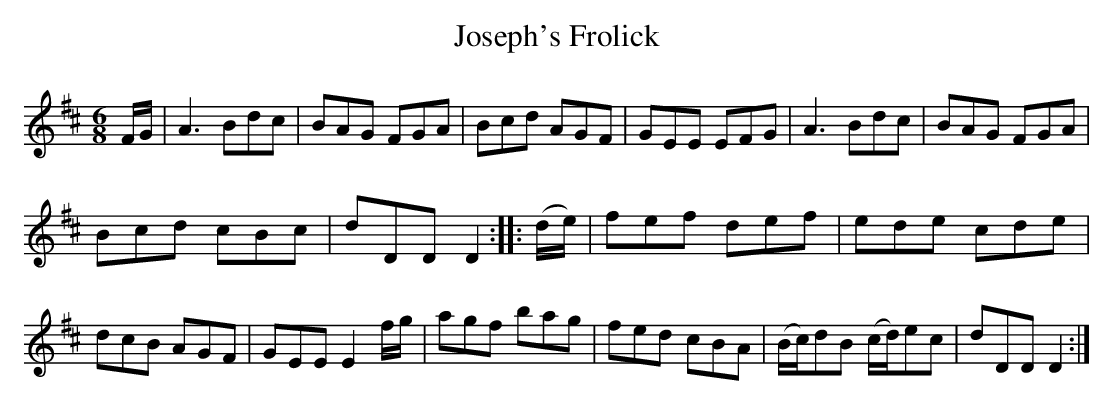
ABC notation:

X:1
T:Joseph's Frolick
M:6/8
K:D
F/G/|\
A3 Bdc| BAG FGA| Bcd AGF| GEE EFG| \
A3 Bdc| BAG FGA|
Bcd cBc| dDD D2::\
(d/e/)|\
fef def| ede cde|
dcB AGF| GEE E2f/g/|\
agf bag| fed cBA| (B/c/)dB (c/d/)ec| dDD D2:|
